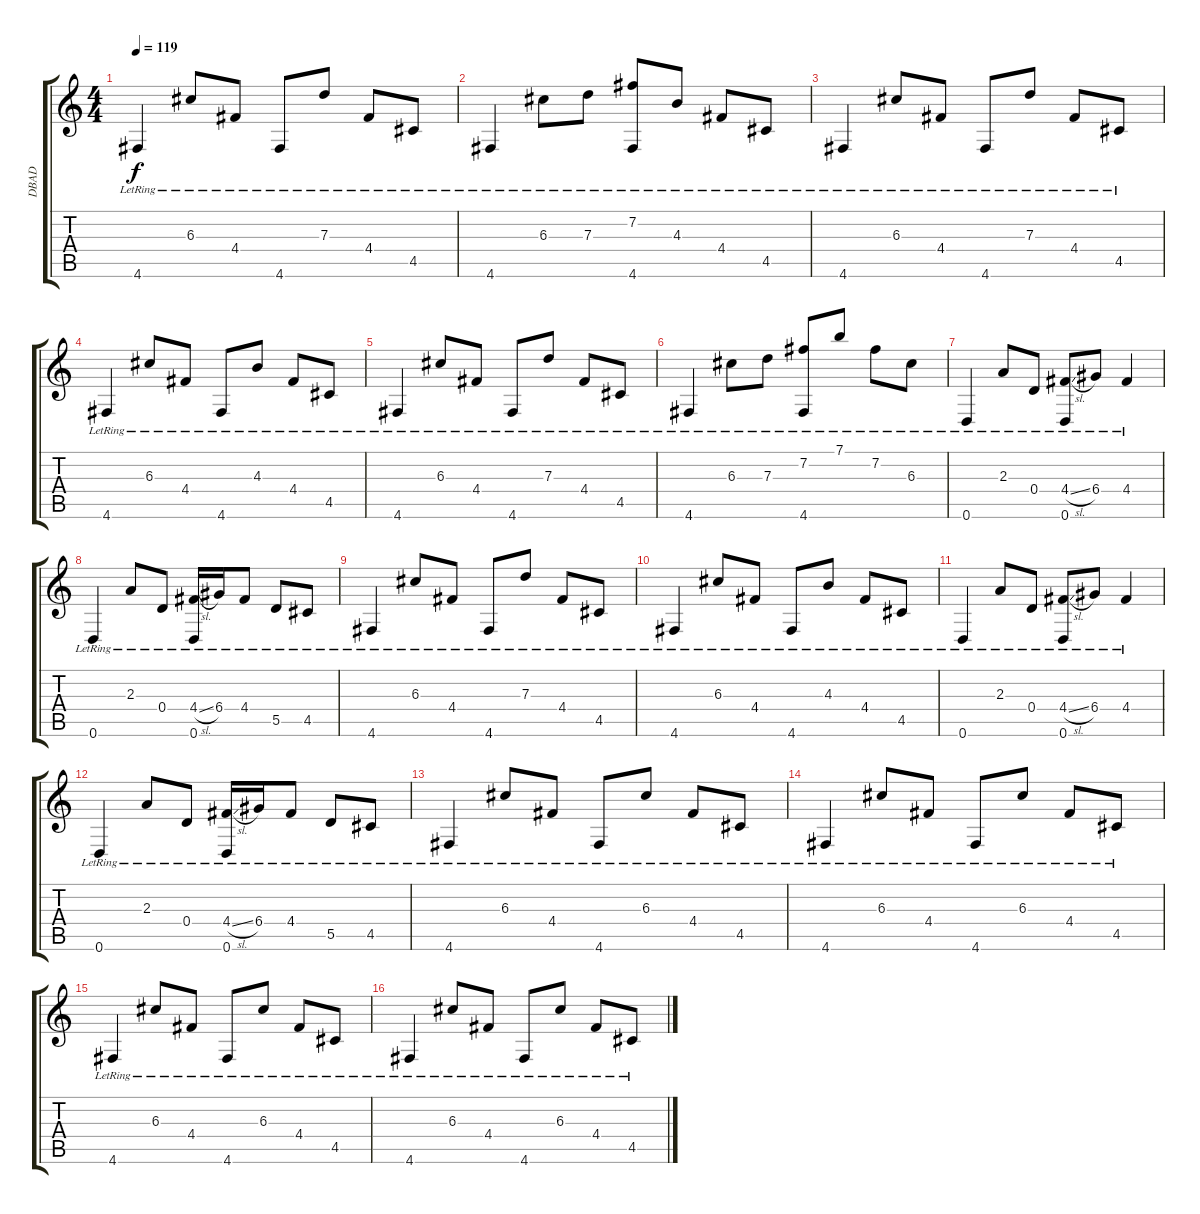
\track ("DBAD" "DBAD") {instrument acousticguitarnylon}
\staff {score tabs}
\tuning (E4 B3 G3 D3 A2 D2) {hide}
\ts (4 4)
\tempo 119
\clef g2
\ks c
4.6{lr}.4{dy f} 6.3{lr}.8 4.4{lr}.8 4.6{lr}.8 7.3{lr}.8 4.4{lr}.8 4.5{lr}.8 |
4.6{lr}.4 6.3{lr}.8 7.3{lr}.8 (7.2{lr} 4.6{lr}).8 4.3{lr}.8 4.4{lr}.8 4.5{lr}.8 |
4.6{lr}.4 6.3{lr}.8 4.4{lr}.8 4.6{lr}.8 7.3{lr}.8 4.4{lr}.8 4.5{lr}.8 |
4.6{lr}.4 6.3{lr}.8 4.4{lr}.8 4.6{lr}.8 4.3{lr}.8 4.4{lr}.8 4.5{lr}.8 |
4.6{lr}.4 6.3{lr}.8 4.4{lr}.8 4.6{lr}.8 7.3{lr}.8 4.4{lr}.8 4.5{lr}.8 |
4.6{lr}.4 6.3{lr}.8 7.3{lr}.8 (7.2{lr} 4.6{lr}).8 7.1{lr}.8 7.2{lr}.8 6.3{lr}.8 |
0.6{lr}.4 2.3{lr}.8 0.4{lr}.8 (4.4{sl} 0.6{lr}).8 6.4{lr}.8 4.4{lr}.4 |
0.6{lr}.4 2.3{lr}.8 0.4{lr}.8 (4.4{sl} 0.6{lr}).16 6.4{lr}.16 4.4{lr}.8 5.5{lr}.8 4.5{lr}.8 |
4.6{lr}.4 6.3{lr}.8 4.4{lr}.8 4.6{lr}.8 7.3{lr}.8 4.4{lr}.8 4.5{lr}.8 |
4.6{lr}.4 6.3{lr}.8 4.4{lr}.8 4.6{lr}.8 4.3{lr}.8 4.4{lr}.8 4.5{lr}.8 |
0.6{lr}.4 2.3{lr}.8 0.4{lr}.8 (4.4{sl} 0.6{lr}).8 6.4{lr}.8 4.4{lr}.4 |
0.6{lr}.4 2.3{lr}.8 0.4{lr}.8 (4.4{sl} 0.6{lr}).16 6.4{lr}.16 4.4{lr}.8 5.5{lr}.8 4.5{lr}.8 |
4.6{lr}.4 6.3{lr}.8 4.4{lr}.8 4.6{lr}.8 6.3{lr}.8 4.4{lr}.8 4.5{lr}.8 |
4.6{lr}.4 6.3{lr}.8 4.4{lr}.8 4.6{lr}.8 6.3{lr}.8 4.4{lr}.8 4.5{lr}.8 |
4.6{lr}.4 6.3{lr}.8 4.4{lr}.8 4.6{lr}.8 6.3{lr}.8 4.4{lr}.8 4.5{lr}.8 |
4.6{lr}.4 6.3{lr}.8 4.4{lr}.8 4.6{lr}.8 6.3{lr}.8 4.4{lr}.8 4.5{lr}.8
